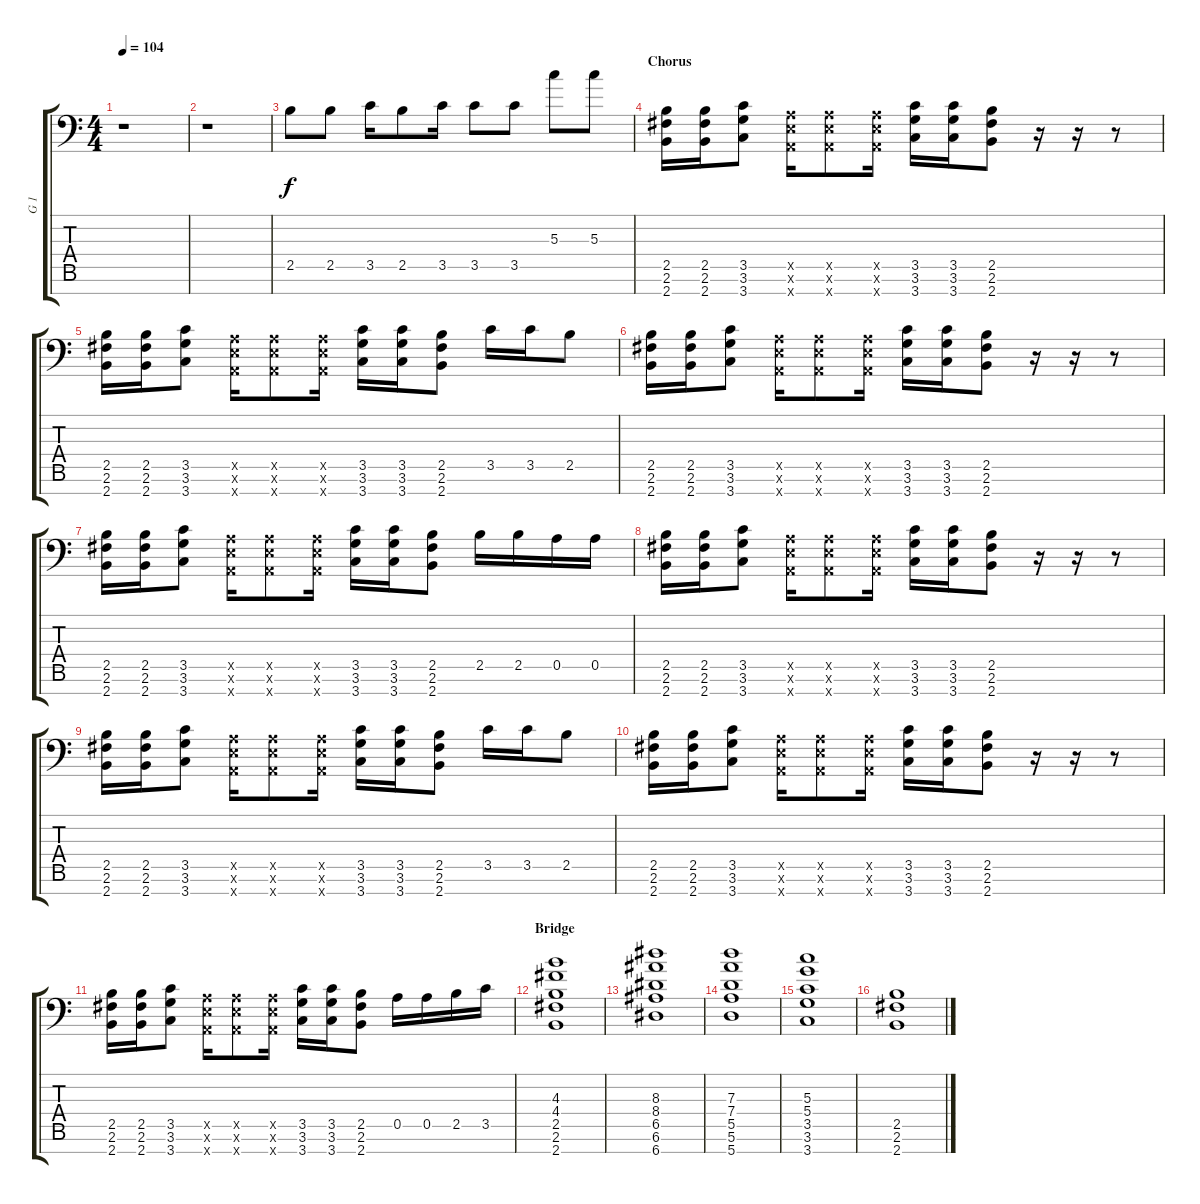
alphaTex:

\track ("G 1" "G 1") {instrument distortionguitar}
\staff {score tabs}
\tuning (E4 B3 G3 D3 A2 E2 A1) {hide}
\ts (4 4)
\tempo 104
\clef f4
\ks c
r.1{dy f} |
r.1 |
2.5.8{volume 15 balance 1} 2.5.8 3.5.16 2.5.8 3.5.16 3.5.8 3.5.8 5.3.8 5.3.8 |
\section ("" "Chorus")
(2.5 2.6 2.7).16 (2.5 2.6 2.7).16 (3.5 3.6 3.7).8 (0.5{x} 0.6{x} 0.7{x}).16 (0.5{x} 0.6{x} 0.7{x}).8 (0.5{x} 0.6{x} 0.7{x}).16 (3.5 3.6 3.7).16 (3.5 3.6 3.7).16 (2.5 2.6 2.7).8 r.16 r.16 r.8 |
(2.5 2.6 2.7).16 (2.5 2.6 2.7).16 (3.5 3.6 3.7).8 (0.5{x} 0.6{x} 0.7{x}).16 (0.5{x} 0.6{x} 0.7{x}).8 (0.5{x} 0.6{x} 0.7{x}).16 (3.5 3.6 3.7).16 (3.5 3.6 3.7).16 (2.5 2.6 2.7).8 3.5.16 3.5.16 2.5.8 |
(2.5 2.6 2.7).16 (2.5 2.6 2.7).16 (3.5 3.6 3.7).8 (0.5{x} 0.6{x} 0.7{x}).16 (0.5{x} 0.6{x} 0.7{x}).8 (0.5{x} 0.6{x} 0.7{x}).16 (3.5 3.6 3.7).16 (3.5 3.6 3.7).16 (2.5 2.6 2.7).8 r.16 r.16 r.8 |
(2.5 2.6 2.7).16 (2.5 2.6 2.7).16 (3.5 3.6 3.7).8 (0.5{x} 0.6{x} 0.7{x}).16 (0.5{x} 0.6{x} 0.7{x}).8 (0.5{x} 0.6{x} 0.7{x}).16 (3.5 3.6 3.7).16 (3.5 3.6 3.7).16 (2.5 2.6 2.7).8 2.5.16 2.5.16 0.5.16 0.5.16 |
(2.5 2.6 2.7).16 (2.5 2.6 2.7).16 (3.5 3.6 3.7).8 (0.5{x} 0.6{x} 0.7{x}).16 (0.5{x} 0.6{x} 0.7{x}).8 (0.5{x} 0.6{x} 0.7{x}).16 (3.5 3.6 3.7).16 (3.5 3.6 3.7).16 (2.5 2.6 2.7).8 r.16 r.16 r.8 |
(2.5 2.6 2.7).16 (2.5 2.6 2.7).16 (3.5 3.6 3.7).8 (0.5{x} 0.6{x} 0.7{x}).16 (0.5{x} 0.6{x} 0.7{x}).8 (0.5{x} 0.6{x} 0.7{x}).16 (3.5 3.6 3.7).16 (3.5 3.6 3.7).16 (2.5 2.6 2.7).8 3.5.16 3.5.16 2.5.8 |
(2.5 2.6 2.7).16 (2.5 2.6 2.7).16 (3.5 3.6 3.7).8 (0.5{x} 0.6{x} 0.7{x}).16 (0.5{x} 0.6{x} 0.7{x}).8 (0.5{x} 0.6{x} 0.7{x}).16 (3.5 3.6 3.7).16 (3.5 3.6 3.7).16 (2.5 2.6 2.7).8 r.16 r.16 r.8 |
(2.5 2.6 2.7).16 (2.5 2.6 2.7).16 (3.5 3.6 3.7).8 (0.5{x} 0.6{x} 0.7{x}).16 (0.5{x} 0.6{x} 0.7{x}).8 (0.5{x} 0.6{x} 0.7{x}).16 (3.5 3.6 3.7).16 (3.5 3.6 3.7).16 (2.5 2.6 2.7).8 0.5.16 0.5.16 2.5.16 3.5.16 |
\section ("" "Bridge")
(4.3 4.4 2.5 2.6 2.7).1 |
(8.3 8.4 6.5 6.6 6.7).1 |
(7.3 7.4 5.5 5.6 5.7).1 |
(5.3 5.4 3.5 3.6 3.7).1 |
(2.5 2.6 2.7).1
